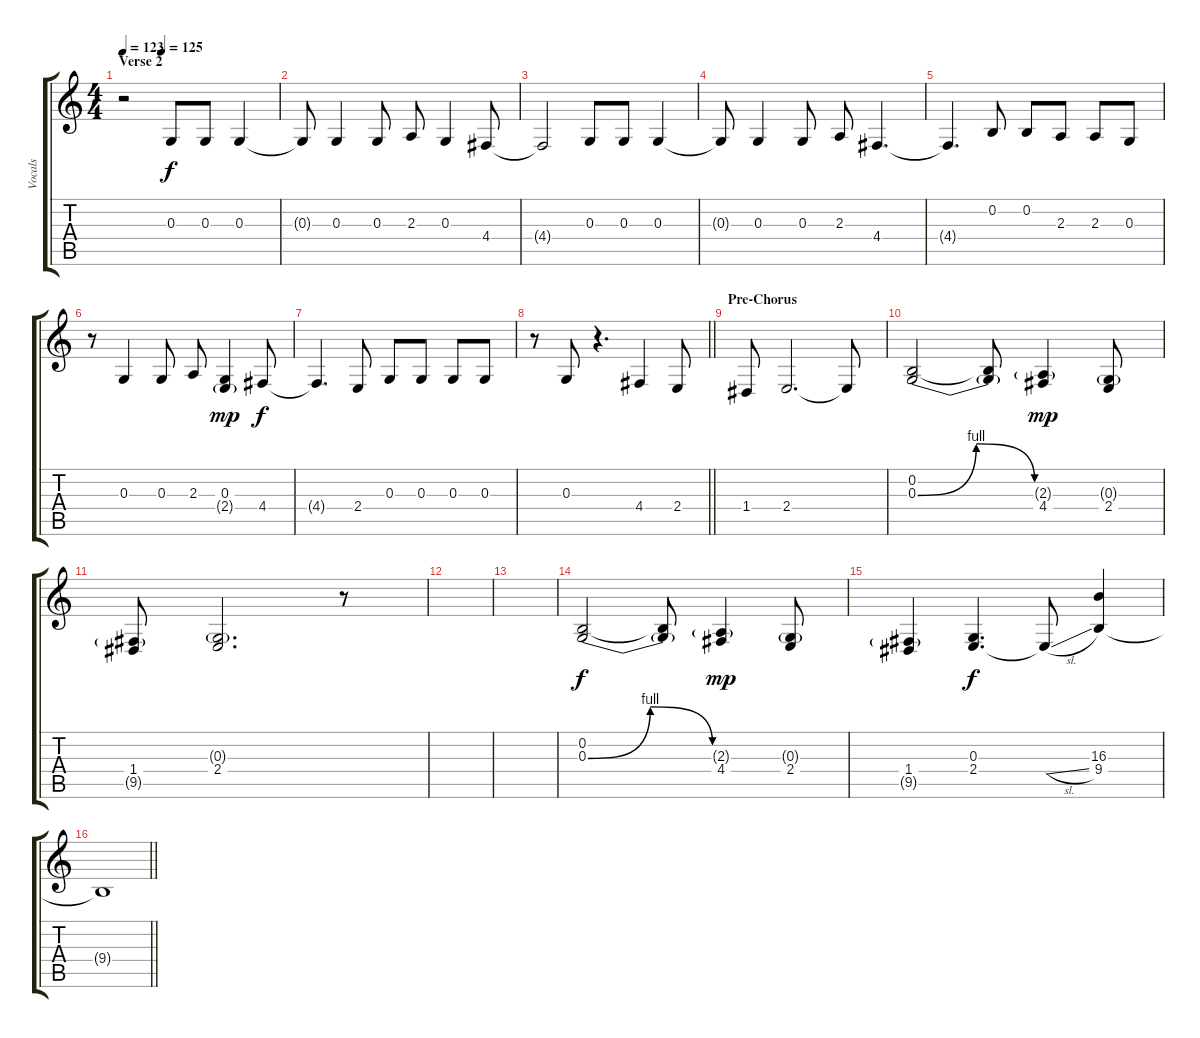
\track ("Vocals" "Vocals") {instrument pad7halo}
\staff {score tabs}
\tuning (E4 B3 G3 D3 A2 E2) {hide}
\ts (4 4)
\section ("" "Verse 2")
\tempo 123
\tempo (125 0.25)
\clef g2
\ks c
r.2{dy f} 0.3.8 0.3.8 0.3.4 |
0.3{t}.8 0.3.4 0.3.8 2.3.8 0.3.4 4.4.8 |
4.4{t}.2 0.3.8 0.3.8 0.3.4 |
0.3{t}.8 0.3.4 0.3.8 2.3.8 4.4.4{d} |
4.4{t}.4{d} 0.2.8 0.2.8 2.3.8 2.3.8 0.3.8 |
r.8 0.3.4 0.3.8 2.3.8 (0.3 2.4{g}).4{dy mp} 4.4.8{dy f} |
4.4{t}.4{d} 2.4.8 0.3.8 0.3.8 0.3.8 0.3.8 |
\barLineRight lightlight
r.8 0.3.8 r.4{d} 4.4.4 2.4.8 |
\section ("" "Pre-Chorus")
1.4.8 2.4.2{d} 2.4{t}.8 |
(0.2 0.3{be (bendrelease 0 0 15 4 15 4 60 0)}).2 (0.2{t} 0.3{t}).8 (2.3{g} 4.4).4{dy mp} (0.3{g} 2.4).8 |
(1.4 9.5{g}).8 (0.3{g} 2.4).2{d} r.8 |
|
|
(0.2 0.3{be (bendrelease 0 0 15 4 15 4 60 0)}).2{dy f} (0.2{t} 0.3{t}).8 (2.3{g} 4.4).4{dy mp} (0.3{g} 2.4).8 |
(1.4 9.5{g}).4 (0.3 2.4).4{d dy f} 2.4{sl t}.8{volume 5} (16.3 9.4).4 |
\barLineRight lightlight
9.4{t}.1
